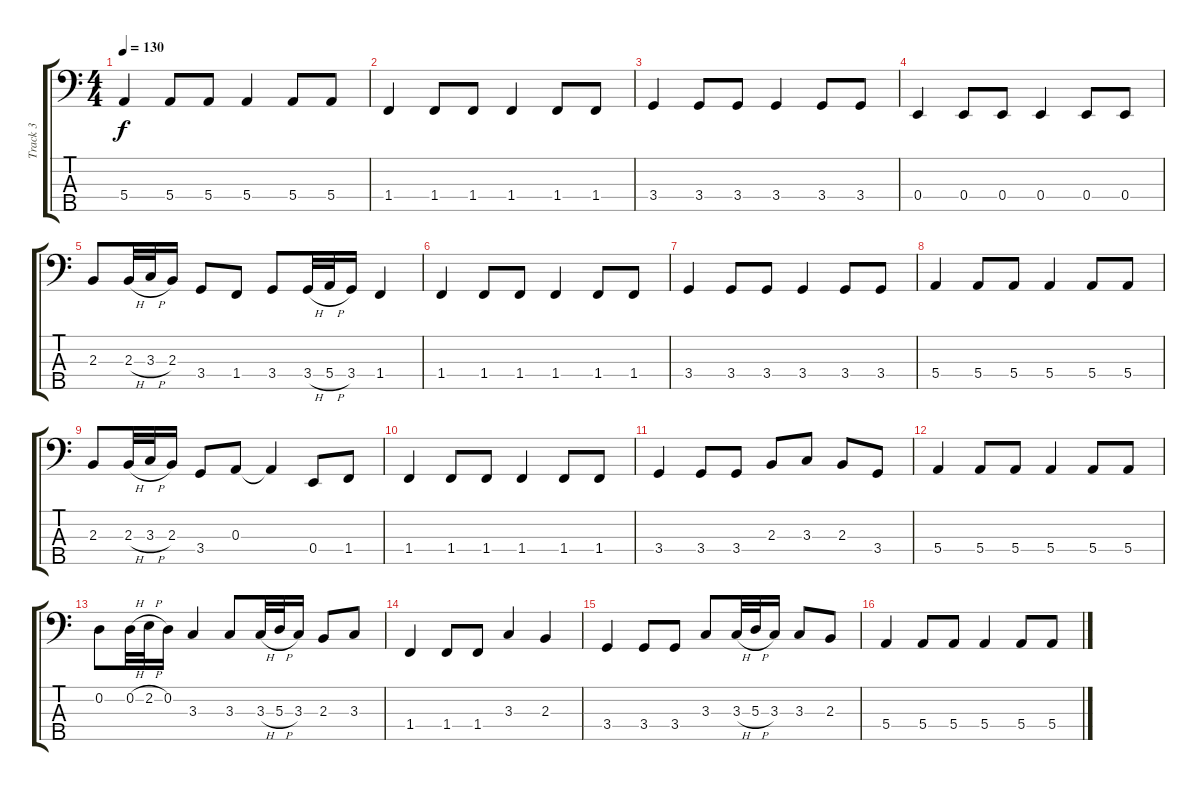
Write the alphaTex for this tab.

\track ("Track 3" "Track 3") {instrument electricbassfinger}
\staff {score tabs}
\tuning (G2 D2 A1 E1 B0) {hide}
\ts (4 4)
\tempo 130
\clef f4
\ks c
5.4.4{dy f} 5.4.8 5.4.8 5.4.4 5.4.8 5.4.8 |
1.4.4 1.4.8 1.4.8 1.4.4 1.4.8 1.4.8 |
3.4.4 3.4.8 3.4.8 3.4.4 3.4.8 3.4.8 |
0.4.4 0.4.8 0.4.8 0.4.4 0.4.8 0.4.8 |
2.3.8 2.3{h}.32 3.3{h}.32 2.3.16 3.4.8 1.4.8 3.4.8 3.4{h}.32 5.4{h}.32 3.4.16 1.4.4 |
1.4.4 1.4.8 1.4.8 1.4.4 1.4.8 1.4.8 |
3.4.4 3.4.8 3.4.8 3.4.4 3.4.8 3.4.8 |
5.4.4 5.4.8 5.4.8 5.4.4 5.4.8 5.4.8 |
2.3.8 2.3{h}.32 3.3{h}.32 2.3.16 3.4.8 0.3.8 0.3{t}.4 0.4.8 1.4.8 |
1.4.4 1.4.8 1.4.8 1.4.4 1.4.8 1.4.8 |
3.4.4 3.4.8 3.4.8 2.3.8 3.3.8 2.3.8 3.4.8 |
5.4.4 5.4.8 5.4.8 5.4.4 5.4.8 5.4.8 |
0.2.8 0.2{h}.32 2.2{h}.32 0.2.16 3.3.4 3.3.8 3.3{h}.32 5.3{h}.32 3.3.16 2.3.8 3.3.8 |
1.4.4 1.4.8 1.4.8 3.3.4 2.3.4 |
3.4.4 3.4.8 3.4.8 3.3.8 3.3{h}.32 5.3{h}.32 3.3.16 3.3.8 2.3.8 |
5.4.4 5.4.8 5.4.8 5.4.4 5.4.8 5.4.8
